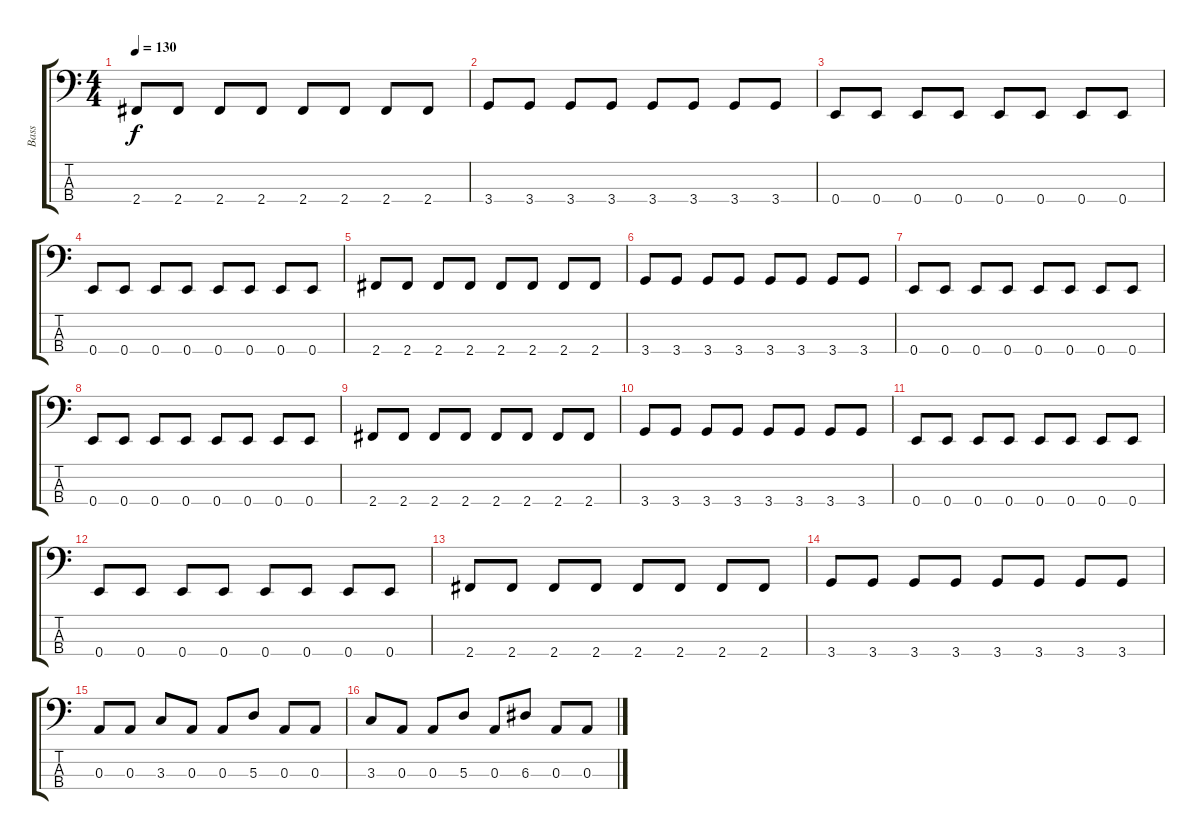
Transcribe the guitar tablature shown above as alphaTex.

\track ("Bass" "Bass") {instrument electricbasspick}
\staff {score tabs}
\tuning (G2 D2 A1 E1) {hide}
\ts (4 4)
\tempo 130
\clef f4
\ks c
2.4.8{dy f} 2.4.8 2.4.8 2.4.8 2.4.8 2.4.8 2.4.8 2.4.8 |
3.4.8 3.4.8 3.4.8 3.4.8 3.4.8 3.4.8 3.4.8 3.4.8 |
0.4.8 0.4.8 0.4.8 0.4.8 0.4.8 0.4.8 0.4.8 0.4.8 |
0.4.8 0.4.8 0.4.8 0.4.8 0.4.8 0.4.8 0.4.8 0.4.8 |
2.4.8 2.4.8 2.4.8 2.4.8 2.4.8 2.4.8 2.4.8 2.4.8 |
3.4.8 3.4.8 3.4.8 3.4.8 3.4.8 3.4.8 3.4.8 3.4.8 |
0.4.8 0.4.8 0.4.8 0.4.8 0.4.8 0.4.8 0.4.8 0.4.8 |
0.4.8 0.4.8 0.4.8 0.4.8 0.4.8 0.4.8 0.4.8 0.4.8 |
2.4.8 2.4.8 2.4.8 2.4.8 2.4.8 2.4.8 2.4.8 2.4.8 |
3.4.8 3.4.8 3.4.8 3.4.8 3.4.8 3.4.8 3.4.8 3.4.8 |
0.4.8 0.4.8 0.4.8 0.4.8 0.4.8 0.4.8 0.4.8 0.4.8 |
0.4.8 0.4.8 0.4.8 0.4.8 0.4.8 0.4.8 0.4.8 0.4.8 |
2.4.8 2.4.8 2.4.8 2.4.8 2.4.8 2.4.8 2.4.8 2.4.8 |
3.4.8 3.4.8 3.4.8 3.4.8 3.4.8 3.4.8 3.4.8 3.4.8 |
0.3.8 0.3.8 3.3.8 0.3.8 0.3.8 5.3.8 0.3.8 0.3.8 |
3.3.8 0.3.8 0.3.8 5.3.8 0.3.8 6.3.8 0.3.8 0.3.8
